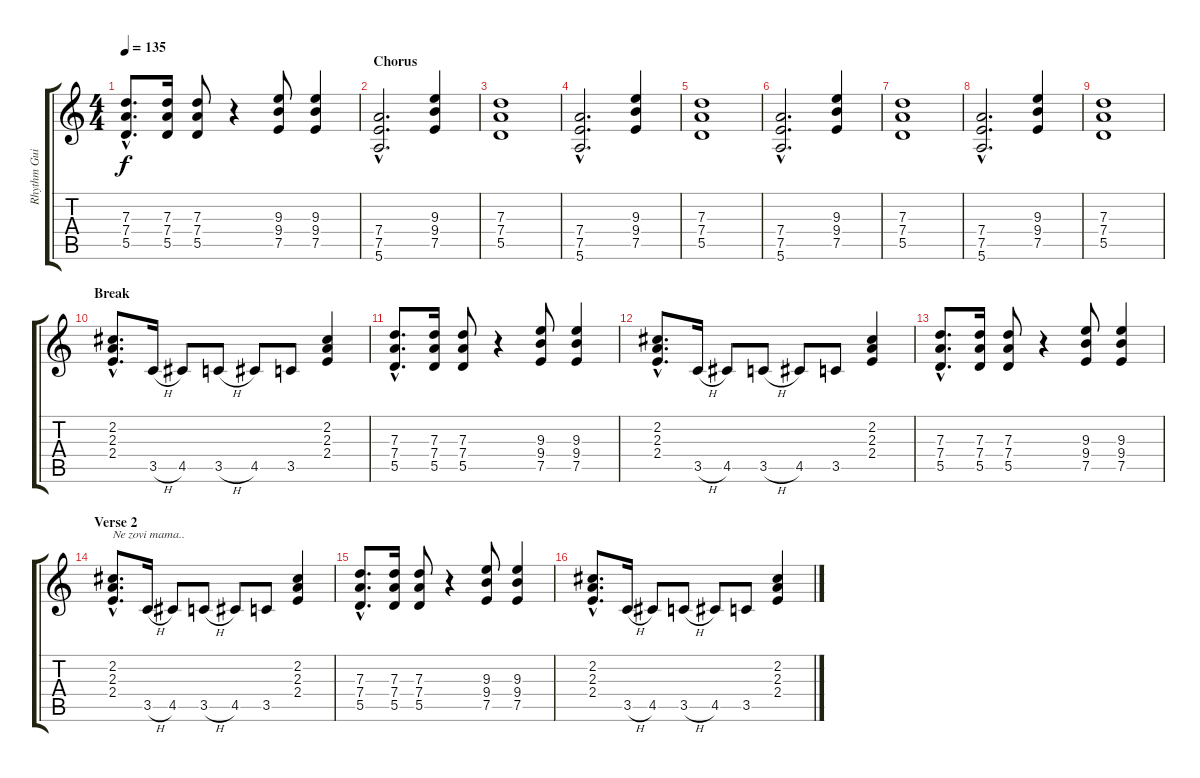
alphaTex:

\track ("Rhythm Guitar 1" "Rhythm Gui") {instrument distortionguitar}
\staff {score tabs}
\tuning (E4 B3 G3 D3 A2 E2) {hide}
\ts (4 4)
\tempo 135
\clef g2
\ks c
(7.3{hac} 7.4{hac} 5.5{hac}).8{d dy f} (7.3 7.4 5.5).16 (7.3 7.4 5.5).8 r.4 (9.3 9.4 7.5).8 (9.3 9.4 7.5).4 |
\section ("" "Chorus")
(7.4{hac} 7.5{hac} 5.6{hac}).2{d} (9.3 9.4 7.5).4 |
(7.3 7.4 5.5).1 |
(7.4{hac} 7.5{hac} 5.6{hac}).2{d} (9.3 9.4 7.5).4 |
(7.3 7.4 5.5).1 |
(7.4{hac} 7.5{hac} 5.6{hac}).2{d} (9.3 9.4 7.5).4 |
(7.3 7.4 5.5).1 |
(7.4{hac} 7.5{hac} 5.6{hac}).2{d} (9.3 9.4 7.5).4 |
(7.3 7.4 5.5).1 |
\section ("" "Break")
(2.2{hac} 2.3{hac} 2.4{hac}).8{d} 3.5{h}.16 4.5.8 3.5{h}.8 4.5.8 3.5.8 (2.2 2.3 2.4).4 |
(7.3{hac} 7.4{hac} 5.5{hac}).8{d} (7.3 7.4 5.5).16 (7.3 7.4 5.5).8 r.4 (9.3 9.4 7.5).8 (9.3 9.4 7.5).4 |
(2.2{hac} 2.3{hac} 2.4{hac}).8{d} 3.5{h}.16 4.5.8 3.5{h}.8 4.5.8 3.5.8 (2.2 2.3 2.4).4 |
(7.3{hac} 7.4{hac} 5.5{hac}).8{d} (7.3 7.4 5.5).16 (7.3 7.4 5.5).8 r.4 (9.3 9.4 7.5).8 (9.3 9.4 7.5).4 |
\section ("" "Verse 2")
(2.2{hac} 2.3{hac} 2.4{hac}).8{d txt "Ne zovi mama.."} 3.5{h}.16 4.5.8 3.5{h}.8 4.5.8 3.5.8 (2.2 2.3 2.4).4 |
(7.3{hac} 7.4{hac} 5.5{hac}).8{d} (7.3 7.4 5.5).16 (7.3 7.4 5.5).8 r.4 (9.3 9.4 7.5).8 (9.3 9.4 7.5).4 |
(2.2{hac} 2.3{hac} 2.4{hac}).8{d} 3.5{h}.16 4.5.8 3.5{h}.8 4.5.8 3.5.8 (2.2 2.3 2.4).4
